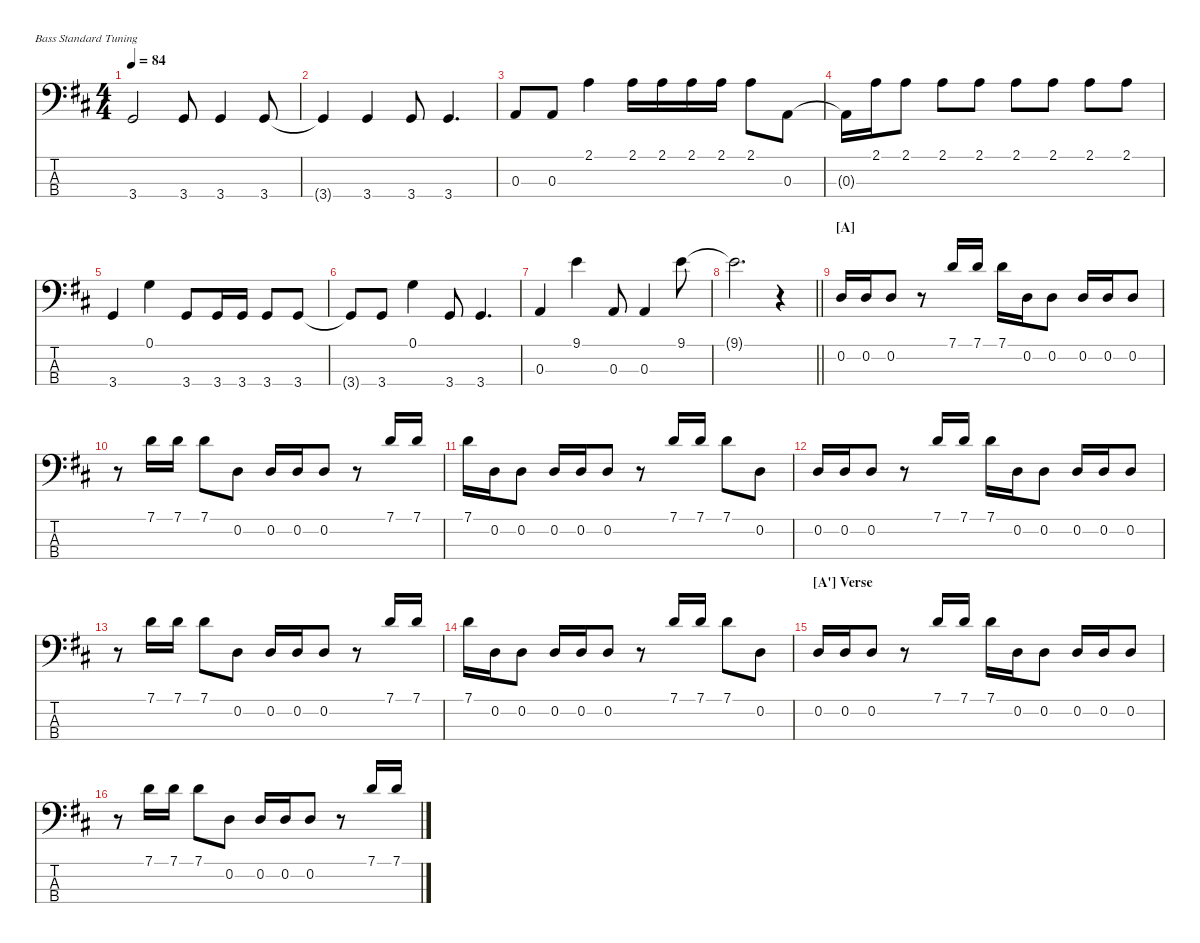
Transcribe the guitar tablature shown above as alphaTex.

\hideDynamics
\bracketExtendMode nobrackets
\singleTrackTrackNamePolicy hidden
\multiTrackTrackNamePolicy hidden
\otherSystemsTrackNameOrientation horizontal
\track ("Bass " "E-Bass") {instrument electricbassfinger}
\staff {score tabs}
\tuning (G2 D2 A1 E1)
\ts (4 4)
\tempo 84
\clef f4
\ks d
3.4{acc forcenatural}.2{dy f beam Up} 3.4{acc forcenatural}.8{beam Up} 3.4{acc forcenatural}.4{beam Up} 3.4{acc forcenatural}.8{beam Up} |
3.4{t acc forcenatural}.4{beam Up} 3.4{acc forcenatural}.4{beam Up} 3.4{acc forcenatural}.8{beam Up} 3.4{acc forcenatural}.4{d beam Up} |
0.3{acc forcenatural}.8{beam Up} 0.3{acc forcenatural}.8{beam Up} 2.1{acc forcenatural}.4{beam Down} 2.1{acc forcenatural}.16{beam Down} 2.1{acc forcenatural}.16{beam Down} 2.1{acc forcenatural}.16{beam Down} 2.1{acc forcenatural}.16{beam Down} 2.1{acc forcenatural}.8{beam Down} 0.3{acc forcenatural}.8{beam Down} |
0.3{t acc forcenatural}.16{beam Down} 2.1{acc forcenatural}.16{beam Down} 2.1{acc forcenatural}.8{beam Down} 2.1{acc forcenatural}.8{beam Down} 2.1{acc forcenatural}.8{beam Down} 2.1{acc forcenatural}.8{beam Down} 2.1{acc forcenatural}.8{beam Down} 2.1{acc forcenatural}.8{beam Down} 2.1{acc forcenatural}.8{beam Down} |
3.4{acc forcenatural}.4{beam Up} 0.1{acc forcenatural}.4{beam Down} 3.4{acc forcenatural}.8{beam Up} 3.4{acc forcenatural}.16{beam Up} 3.4{acc forcenatural}.16{beam Up} 3.4{acc forcenatural}.8{beam Up} 3.4{acc forcenatural}.8{beam Up} |
3.4{t acc forcenatural}.8{beam Up} 3.4{acc forcenatural}.8{beam Up} 0.1{acc forcenatural}.4{beam Down} 3.4{acc forcenatural}.8{beam Up} 3.4{acc forcenatural}.4{d beam Up} |
0.3{acc forcenatural}.4{beam Up} 9.1{acc forcenatural}.4{beam Down} 0.3{acc forcenatural}.8{beam Up} 0.3{acc forcenatural}.4{beam Up} 9.1{acc forcenatural}.8{beam Down} |
\barLineRight lightlight
9.1{t acc forcenatural}.2{d beam Down} r.4{beam Down} |
\section ("A" "")
0.2{acc forcenatural}.16{beam Up} 0.2{acc forcenatural}.16{beam Up} 0.2{acc forcenatural}.8{beam Up} r.8{beam Up} 7.1{acc forcenatural}.16{beam Down} 7.1{acc forcenatural}.16{beam Down} 7.1{acc forcenatural}.16{beam Down} 0.2{acc forcenatural}.16{beam Down} 0.2{acc forcenatural}.8{beam Down} 0.2{acc forcenatural}.16{beam Up} 0.2{acc forcenatural}.16{beam Up} 0.2{acc forcenatural}.8{beam Up} |
r.8{beam Down} 7.1{acc forcenatural}.16{beam Down} 7.1{acc forcenatural}.16{beam Down} 7.1{acc forcenatural}.8{beam Down} 0.2{acc forcenatural}.8{beam Down} 0.2{acc forcenatural}.16{beam Up} 0.2{acc forcenatural}.16{beam Up} 0.2{acc forcenatural}.8{beam Up} r.8{beam Up} 7.1{acc forcenatural}.16{beam Down} 7.1{acc forcenatural}.16{beam Down} |
7.1{acc forcenatural}.16{beam Down} 0.2{acc forcenatural}.16{beam Down} 0.2{acc forcenatural}.8{beam Down} 0.2{acc forcenatural}.16{beam Up} 0.2{acc forcenatural}.16{beam Up} 0.2{acc forcenatural}.8{beam Up} r.8{beam Up} 7.1{acc forcenatural}.16{beam Down} 7.1{acc forcenatural}.16{beam Down} 7.1{acc forcenatural}.8{beam Down} 0.2{acc forcenatural}.8{beam Down} |
0.2{acc forcenatural}.16{beam Up} 0.2{acc forcenatural}.16{beam Up} 0.2{acc forcenatural}.8{beam Up} r.8{beam Up} 7.1{acc forcenatural}.16{beam Down} 7.1{acc forcenatural}.16{beam Down} 7.1{acc forcenatural}.16{beam Down} 0.2{acc forcenatural}.16{beam Down} 0.2{acc forcenatural}.8{beam Down} 0.2{acc forcenatural}.16{beam Up} 0.2{acc forcenatural}.16{beam Up} 0.2{acc forcenatural}.8{beam Up} |
r.8{beam Down} 7.1{acc forcenatural}.16{beam Down} 7.1{acc forcenatural}.16{beam Down} 7.1{acc forcenatural}.8{beam Down} 0.2{acc forcenatural}.8{beam Down} 0.2{acc forcenatural}.16{beam Up} 0.2{acc forcenatural}.16{beam Up} 0.2{acc forcenatural}.8{beam Up} r.8{beam Up} 7.1{acc forcenatural}.16{beam Down} 7.1{acc forcenatural}.16{beam Down} |
7.1{acc forcenatural}.16{beam Down} 0.2{acc forcenatural}.16{beam Down} 0.2{acc forcenatural}.8{beam Down} 0.2{acc forcenatural}.16{beam Up} 0.2{acc forcenatural}.16{beam Up} 0.2{acc forcenatural}.8{beam Up} r.8{beam Up} 7.1{acc forcenatural}.16{beam Down} 7.1{acc forcenatural}.16{beam Down} 7.1{acc forcenatural}.8{beam Down} 0.2{acc forcenatural}.8{beam Down} |
\section ("A'" "Verse")
0.2{acc forcenatural}.16{beam Up} 0.2{acc forcenatural}.16{beam Up} 0.2{acc forcenatural}.8{beam Up} r.8{beam Up} 7.1{acc forcenatural}.16{beam Down} 7.1{acc forcenatural}.16{beam Down} 7.1{acc forcenatural}.16{beam Down} 0.2{acc forcenatural}.16{beam Down} 0.2{acc forcenatural}.8{beam Down} 0.2{acc forcenatural}.16{beam Up} 0.2{acc forcenatural}.16{beam Up} 0.2{acc forcenatural}.8{beam Up} |
r.8{beam Down} 7.1{acc forcenatural}.16{beam Down} 7.1{acc forcenatural}.16{beam Down} 7.1{acc forcenatural}.8{beam Down} 0.2{acc forcenatural}.8{beam Down} 0.2{acc forcenatural}.16{beam Up} 0.2{acc forcenatural}.16{beam Up} 0.2{acc forcenatural}.8{beam Up} r.8{beam Up} 7.1{acc forcenatural}.16{beam Down} 7.1{acc forcenatural}.16{beam Down}
